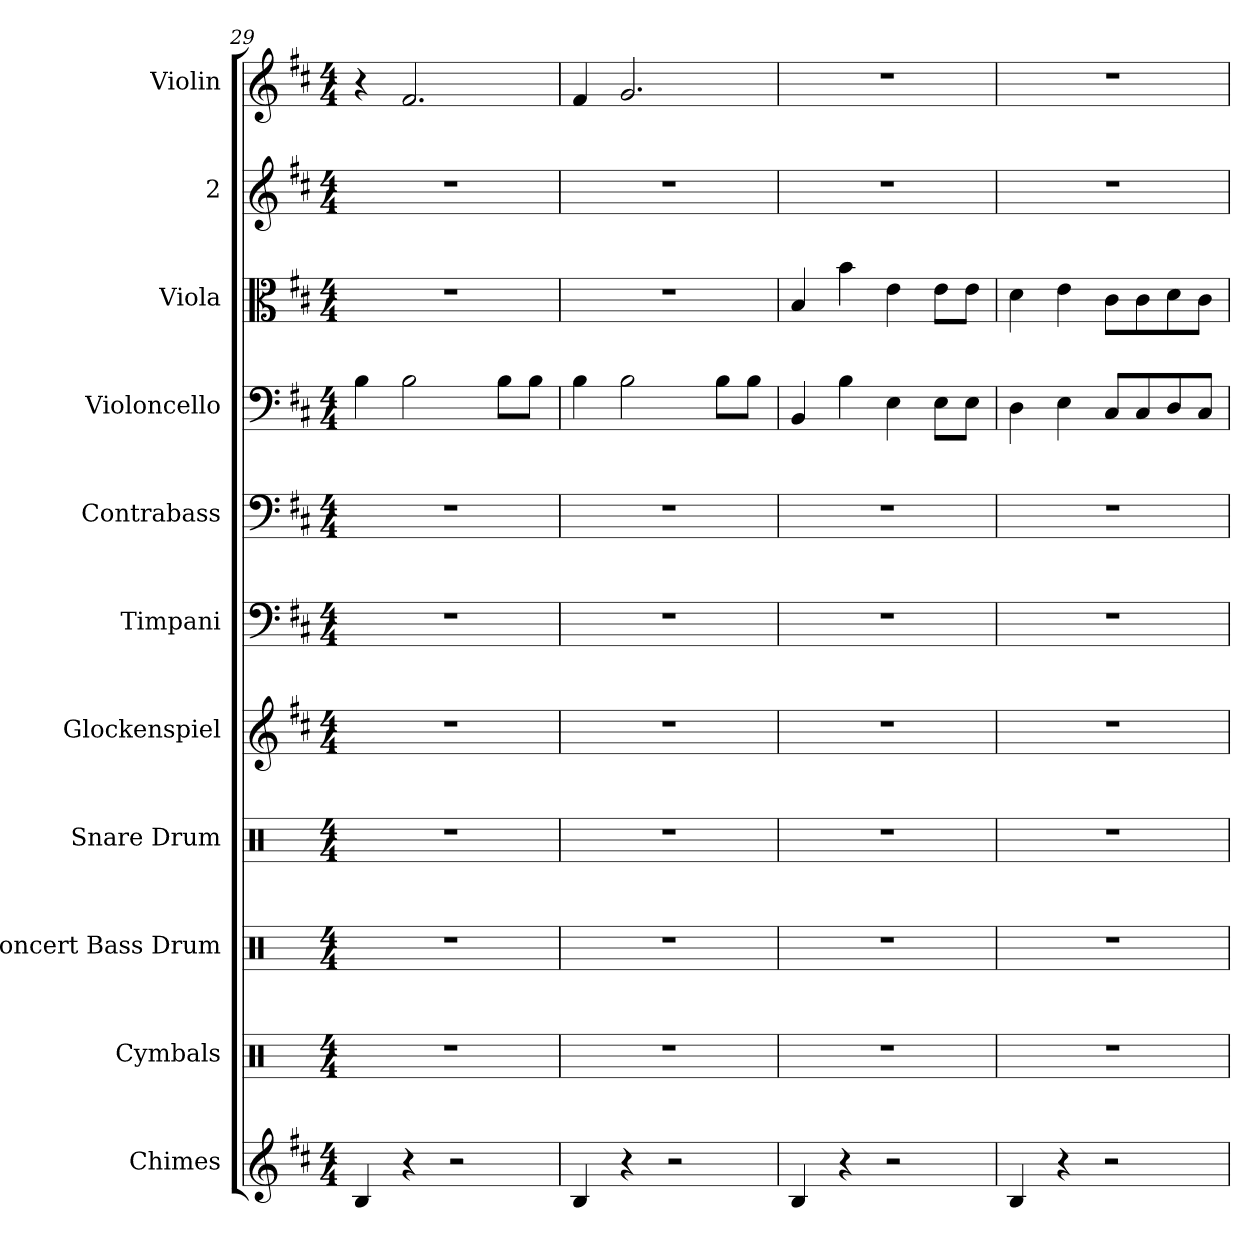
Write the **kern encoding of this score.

**kern	**kern	**kern	**kern	**kern	**kern	**kern	**kern	**kern	**kern	**kern
*part11	*part10	*part9	*part8	*part7	*part6	*part5	*part4	*part3	*part2	*part1
*staff11	*staff10	*staff9	*staff8	*staff7	*staff6	*staff5	*staff4	*staff3	*staff2	*staff1
*I"Chimes	*I"Cymbals	*I"Concert Bass Drum	*I"Snare Drum	*I"Glockenspiel	*I"Timpani	*I"Contrabass	*I"Violoncello	*I"Viola	*I"2	*I"Violin
*I'Cme.	*I'Cym.	*I'Con. BD	*I'S.D.	*I'Glock.	*I'Timp.	*I'Cb.	*I'Vc.	*I'Vla.	*	*I'Vln.
*clefG2	*clefX	*clefX	*clefX	*clefG2	*clefF4	*clefF4	*clefF4	*clefC3	*clefG2	*clefG2
*	*	*	*	*ITrd-14c-24	*	*ITrd7c12	*	*	*	*
*k[f#c#]	*k[]	*k[]	*k[]	*k[f#c#]	*k[f#c#]	*k[f#c#]	*k[f#c#]	*k[f#c#]	*k[f#c#]	*k[f#c#]
*M4/4	*M4/4	*M4/4	*M4/4	*M4/4	*M4/4	*M4/4	*M4/4	*M4/4	*M4/4	*M4/4
*MM76	*MM76	*MM76	*MM76	*MM76	*MM76	*MM76	*MM76	*MM76	*MM76	*MM76
=29	=29	=29	=29	=29	=29	=29	=29	=29	=29	=29
4B/	1r	1r	1r	1r	1r	1r	4B\	1r	1r	4r
4r	.	.	.	.	.	.	2B\	.	.	2.f#/
2r	.	.	.	.	.	.	.	.	.	.
.	.	.	.	.	.	.	8B\L	.	.	.
.	.	.	.	.	.	.	8B\J	.	.	.
=30	=30	=30	=30	=30	=30	=30	=30	=30	=30	=30
4B/	1r	1r	1r	1r	1r	1r	4B\	1r	1r	4f#/
4r	.	.	.	.	.	.	2B\	.	.	2.g/
2r	.	.	.	.	.	.	.	.	.	.
.	.	.	.	.	.	.	8B\L	.	.	.
.	.	.	.	.	.	.	8B\J	.	.	.
!!LO:PB:g=z
=31	=31	=31	=31	=31	=31	=31	=31	=31	=31	=31
4B/	1r	1r	1r	1r	1r	1r	4BB/	4B/	1r	1r
4r	.	.	.	.	.	.	4B\	4b\	.	.
2r	.	.	.	.	.	.	4E\	4e\	.	.
.	.	.	.	.	.	.	8E\L	8e\L	.	.
.	.	.	.	.	.	.	8E\J	8e\J	.	.
=32	=32	=32	=32	=32	=32	=32	=32	=32	=32	=32
4B/	1r	1r	1r	1r	1r	1r	4D\	4d\	1r	1r
4r	.	.	.	.	.	.	4E\	4e\	.	.
2r	.	.	.	.	.	.	8C#/L	8c#\L	.	.
.	.	.	.	.	.	.	8C#/	8c#\	.	.
.	.	.	.	.	.	.	8D/	8d\	.	.
.	.	.	.	.	.	.	8C#/J	8c#\J	.	.
=	=	=	=	=	=	=	=	=	=	=
*-	*-	*-	*-	*-	*-	*-	*-	*-	*-	*-
